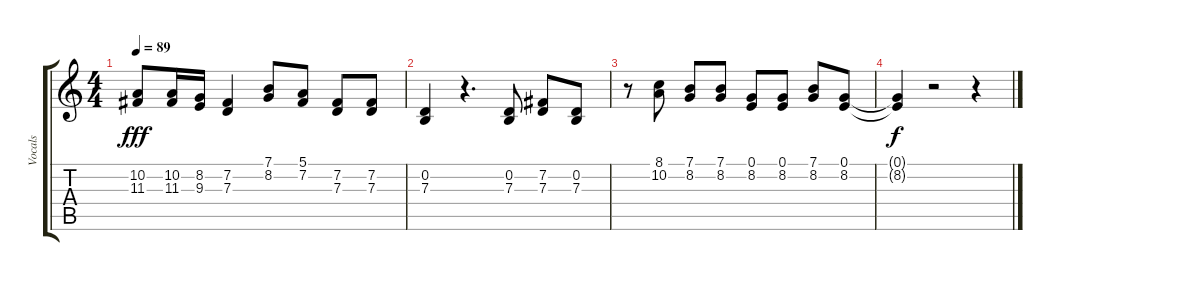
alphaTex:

\track ("Vocals" "Vocals") {instrument tenorsax}
\staff {score tabs}
\tuning (E4 B3 G3 D3 A2 E2) {hide}
\ts (4 4)
\tempo 89
\clef g2
\ks c
(10.2 11.3).8{dy fff} (10.2 11.3).16 (8.2 9.3).16 (7.2 7.3).4 (7.1 8.2).8 (5.1 7.2).8 (7.2 7.3).8 (7.2 7.3).8 |
(0.2 7.3).4 r.4{d} (0.2 7.3).8 (7.2 7.3).8 (0.2 7.3).8 |
r.8 (8.1 10.2).8 (7.1 8.2).8 (7.1 8.2).8 (0.1 8.2).8 (0.1 8.2).8 (7.1 8.2).8 (0.1 8.2).8 |
(0.1{t} 8.2{t}).4{dy f} r.2 r.4
